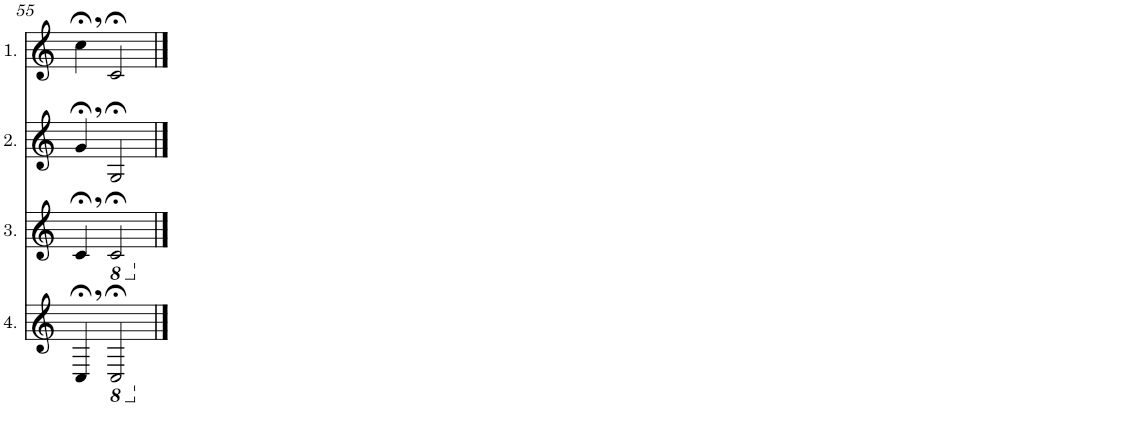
**kern	**kern	**kern	**kern
*part4	*part3	*part2	*part1
*staff4	*staff3	*staff2	*staff1
*I"4.	*I"3.	*I"2.	*I"1.
!!LO:PB:g=z
*clefG2	*clefG2	*clefG2	*clefG2
*Trd4c7	*Trd4c7	*Trd4c7	*Trd4c7
*k[]	*k[]	*k[]	*k[]
*M3/4	*M3/4	*M3/4	*M3/4
=55	=55	=55	=55
4C;<,/	4c;<,/	4g;<,/	4cc;<,\
*8ba	*	*	*
*	*8ba	*	*
2CC;</	2C;</	2G;</	2c;</
*X8ba	*	*	*
*	*X8ba	*	*
==	==	==	==
*-	*-	*-	*-
